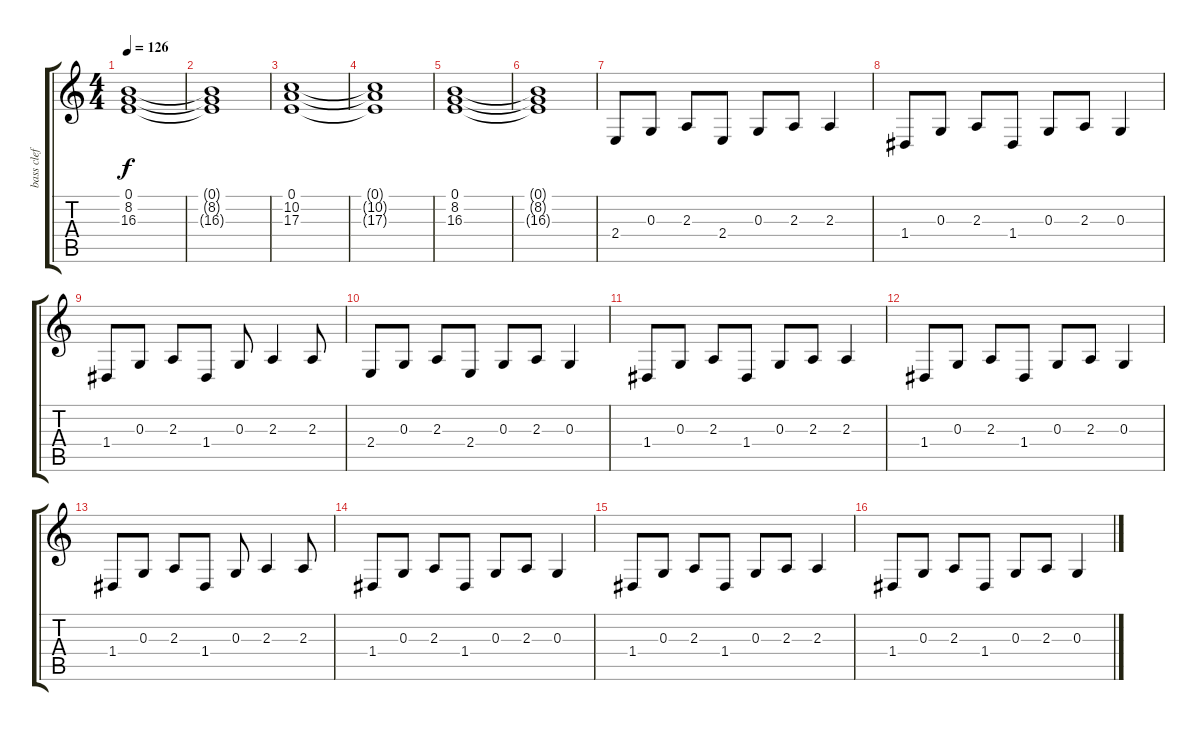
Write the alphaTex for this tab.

\track ("bass clef piano" "bass clef ") {instrument electricgrandpiano}
\staff {score tabs}
\tuning (E4 B3 G3 D3 A2 E2) {hide}
\ts (4 4)
\tempo 126
\clef g2
\ks c
(0.1 8.2 16.3).1{dy f} |
\section ("" "")
(0.1{t} 8.2{t} 16.3{t}).1 |
\section ("" "")
(0.1 10.2 17.3).1 |
(0.1{t} 10.2{t} 17.3{t}).1 |
(0.1 8.2 16.3).1 |
(0.1{t} 8.2{t} 16.3{t}).1 |
2.4.8 0.3.8 2.3.8 2.4.8 0.3.8 2.3.8 2.3.4 |
1.4.8 0.3.8 2.3.8 1.4.8 0.3.8 2.3.8 0.3.4 |
1.4.8 0.3.8 2.3.8 1.4.8 0.3.8 2.3.4 2.3.8 |
2.4.8 0.3.8 2.3.8 2.4.8 0.3.8 2.3.8 0.3.4 |
1.4.8 0.3.8 2.3.8 1.4.8 0.3.8 2.3.8 2.3.4 |
1.4.8 0.3.8 2.3.8 1.4.8 0.3.8 2.3.8 0.3.4 |
1.4.8 0.3.8 2.3.8 1.4.8 0.3.8 2.3.4 2.3.8 |
1.4.8 0.3.8 2.3.8 1.4.8 0.3.8 2.3.8 0.3.4 |
1.4.8 0.3.8 2.3.8 1.4.8 0.3.8 2.3.8 2.3.4 |
1.4.8 0.3.8 2.3.8 1.4.8 0.3.8 2.3.8 0.3.4
